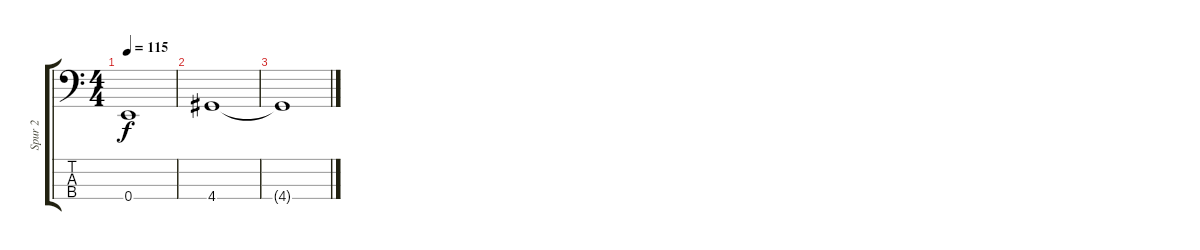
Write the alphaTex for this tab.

\track ("Spur 2" "Spur 2") {instrument electricbassfinger}
\staff {score tabs}
\tuning (G2 D2 A1 E1) {hide}
\ts (4 4)
\tempo 115
\clef f4
\ks c
0.4{t}.1{dy f} |
4.4.1 |
4.4{t}.1
